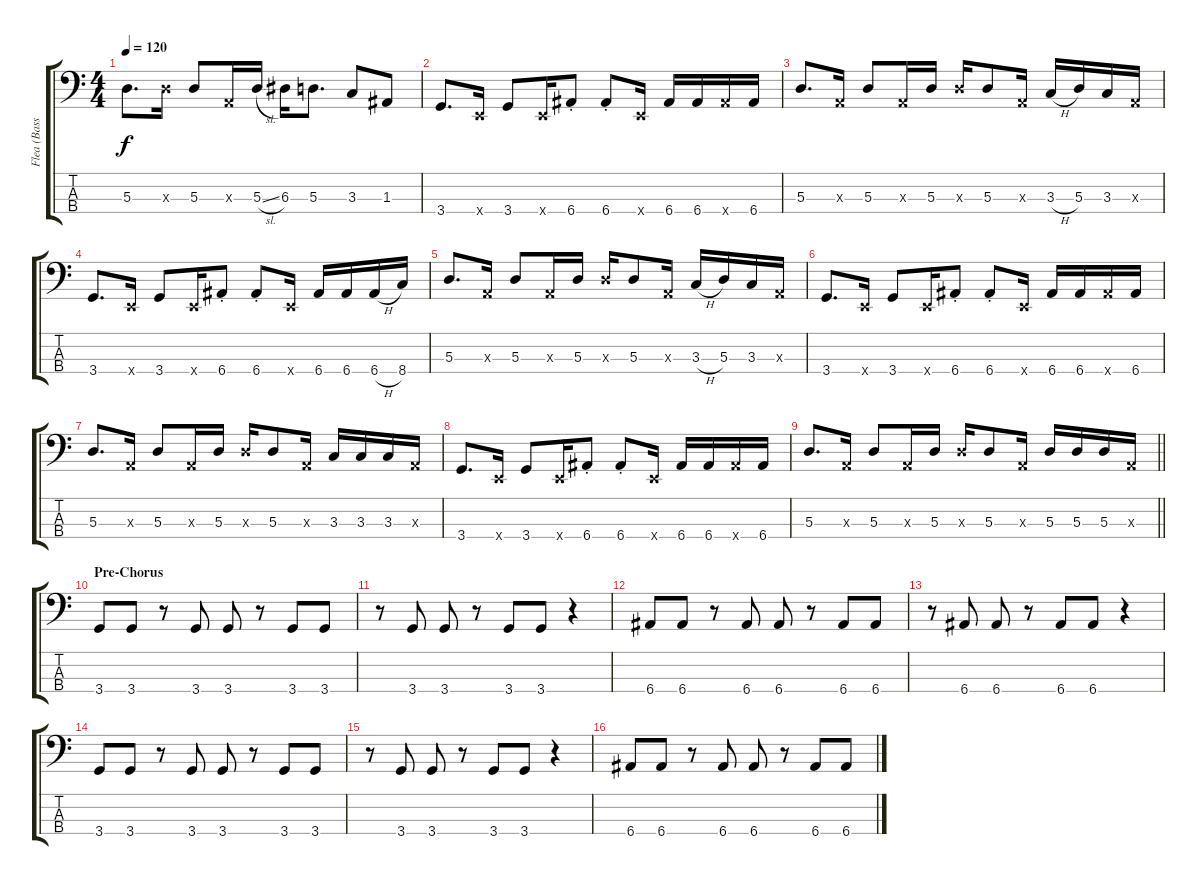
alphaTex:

\track ("Flea (Bass)" "Flea (Bass") {instrument electricbassfinger}
\staff {score tabs}
\tuning (G2 D2 A1 E1) {hide}
\ts (4 4)
\tempo 120
\clef f4
\ks c
5.3.8{d dy f} 5.3{x}.16 5.3.8 0.3{x}.16 5.3{sl}.16 6.3.16 5.3.8{d} 3.3.8 1.3.8 |
3.4.8{d} 0.4{x}.16 3.4.8 0.4{x}.16 6.4{st}.8 6.4{st}.8 0.4{x}.16 6.4.16 6.4.16 6.4{x}.16 6.4.16 |
5.3.8{d} 0.3{x}.16 5.3.8 0.3{x}.16 5.3.16 5.3{x}.16 5.3.8 0.3{x}.16 3.3{h}.16 5.3.16 3.3.16 0.3{x}.16 |
3.4.8{d} 0.4{x}.16 3.4.8 0.4{x}.16 6.4{st}.8 6.4{st}.8 0.4{x}.16 6.4.16 6.4.16 6.4{h}.16 8.4.16 |
5.3.8{d} 0.3{x}.16 5.3.8 0.3{x}.16 5.3.16 5.3{x}.16 5.3.8 0.3{x}.16 3.3{h}.16 5.3.16 3.3.16 0.3{x}.16 |
3.4.8{d} 0.4{x}.16 3.4.8 0.4{x}.16 6.4{st}.8 6.4{st}.8 0.4{x}.16 6.4.16 6.4.16 6.4{x}.16 6.4.16 |
5.3.8{d} 0.3{x}.16 5.3.8 0.3{x}.16 5.3.16 5.3{x}.16 5.3.8 0.3{x}.16 3.3.16 3.3.16 3.3.16 0.3{x}.16 |
3.4.8{d} 0.4{x}.16 3.4.8 0.4{x}.16 6.4{st}.8 6.4{st}.8 0.4{x}.16 6.4.16 6.4.16 6.4{x}.16 6.4.16 |
\barLineRight lightlight
5.3.8{d} 0.3{x}.16 5.3.8 0.3{x}.16 5.3.16 5.3{x}.16 5.3.8 0.3{x}.16 5.3.16 5.3.16 5.3.16 0.3{x}.16 |
\section ("" "Pre-Chorus")
3.4.8 3.4.8 r.8 3.4.8 3.4.8 r.8 3.4.8 3.4.8 |
r.8 3.4.8 3.4.8 r.8 3.4.8 3.4.8 r.4 |
6.4.8 6.4.8 r.8 6.4.8 6.4.8 r.8 6.4.8 6.4.8 |
r.8 6.4.8 6.4.8 r.8 6.4.8 6.4.8 r.4 |
3.4.8 3.4.8 r.8 3.4.8 3.4.8 r.8 3.4.8 3.4.8 |
r.8 3.4.8 3.4.8 r.8 3.4.8 3.4.8 r.4 |
6.4.8 6.4.8 r.8 6.4.8 6.4.8 r.8 6.4.8 6.4.8
